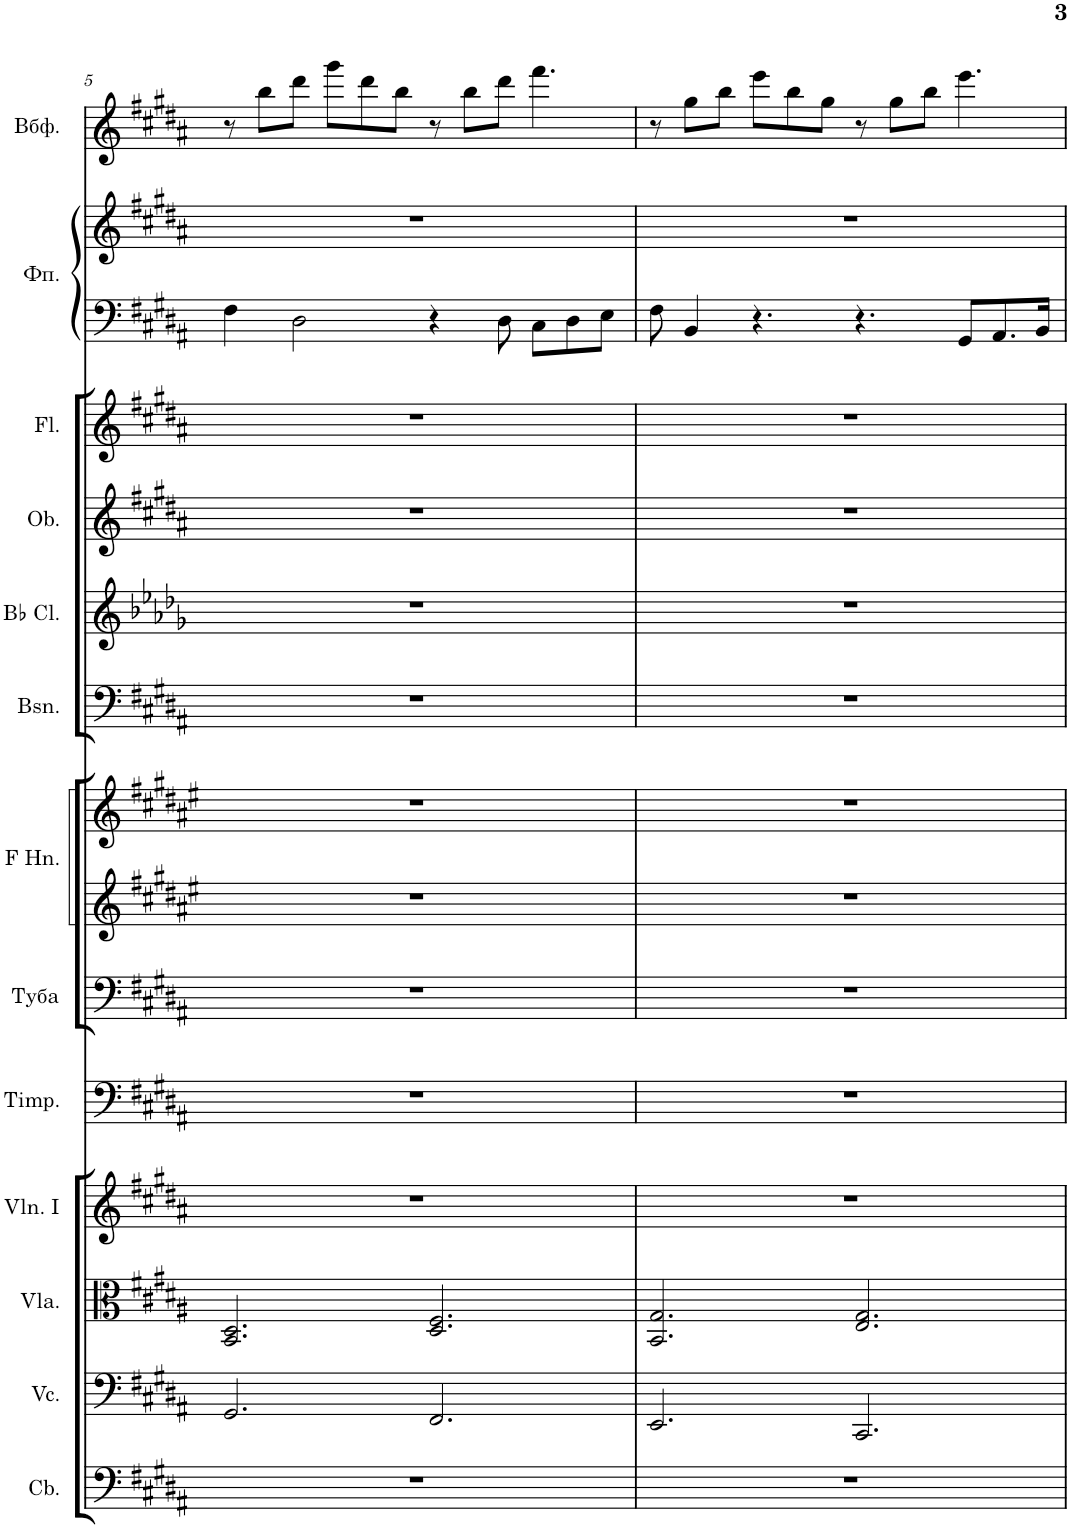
**kern	**kern	**kern	**kern	**kern	**kern	**kern	**kern	**kern	**kern	**kern	**kern	**kern	**kern	**kern
*part13	*part12	*part11	*part10	*part9	*part8	*part7	*part7	*part6	*part5	*part4	*part3	*part2	*part2	*part1
*staff15	*staff14	*staff13	*staff12	*staff11	*staff10	*staff9	*staff8	*staff7	*staff6	*staff5	*staff4	*staff3	*staff2	*staff1
*I"Contrabasses	*I"Violoncellos	*I"Violas	*I"Violins I	*I"Timpani	*I"Туба	*I"Horns in F	*	*I"Bassoons	*I"Clarinets in Bb	*I"Oboes	*I"Flutes	*I"Фортепиано	*	*I"Вибрафон
*I'Cb.	*I'Vc.	*I'Vla.	*I'Vln. I	*I'Timp.	*	*	*	*I'Bsn.	*	*I'Ob.	*I'Fl.	*	*	*
!!LO:PB:g=z
*clefF4	*clefF4	*clefC3	*clefG2	*clefF4	*clefF4	*clefG2	*clefG2	*clefF4	*clefG2	*clefG2	*clefG2	*clefF4	*clefG2	*clefG2
*Trd7c12	*	*	*	*	*	*Trd4c7	*Trd4c7	*	*Trd1c2	*	*	*	*	*
*k[f#c#g#d#a#]	*k[f#c#g#d#a#]	*k[f#c#g#d#a#]	*k[f#c#g#d#a#]	*k[f#c#g#d#a#]	*k[f#c#g#d#a#]	*k[f#c#g#d#a#e#]	*k[f#c#g#d#a#e#]	*k[f#c#g#d#a#]	*k[b-e-a-d-g-]	*k[f#c#g#d#a#]	*k[f#c#g#d#a#]	*k[f#c#g#d#a#]	*k[f#c#g#d#a#]	*k[f#c#g#d#a#]
*M12/8	*M12/8	*M12/8	*M12/8	*M12/8	*M12/8	*M12/8	*M12/8	*M12/8	*M12/8	*M12/8	*M12/8	*M12/8	*M12/8	*M12/8
=5	=5	=5	=5	=5	=5	=5	=5	=5	=5	=5	=5	=5	=5	=5
1.r	2.GG#/	2.BB/ 2.D#/	1.r	1.r	1.r	1.r	1.r	1.r	1.r	1.r	1.r	4F#\	1.r	8r
.	.	.	.	.	.	.	.	.	.	.	.	.	.	8bb\L
.	.	.	.	.	.	.	.	.	.	.	.	2D#\	.	8ddd#\J
.	.	.	.	.	.	.	.	.	.	.	.	.	.	8ggg#\L
.	.	.	.	.	.	.	.	.	.	.	.	.	.	8ddd#\
.	.	.	.	.	.	.	.	.	.	.	.	.	.	8bb\J
.	2.FF#/	2.D#/ 2.F#/	.	.	.	.	.	.	.	.	.	4r	.	8r
.	.	.	.	.	.	.	.	.	.	.	.	.	.	8bb\L
.	.	.	.	.	.	.	.	.	.	.	.	8D#\	.	8ddd#\J
.	.	.	.	.	.	.	.	.	.	.	.	8C#\L	.	4.fff#\
.	.	.	.	.	.	.	.	.	.	.	.	8D#\	.	.
.	.	.	.	.	.	.	.	.	.	.	.	8E\J	.	.
=6	=6	=6	=6	=6	=6	=6	=6	=6	=6	=6	=6	=6	=6	=6
1.r	2.EE/	2.BB/ 2.G#/	1.r	1.r	1.r	1.r	1.r	1.r	1.r	1.r	1.r	8F#\	1.r	8r
.	.	.	.	.	.	.	.	.	.	.	.	4BB/	.	8gg#\L
.	.	.	.	.	.	.	.	.	.	.	.	.	.	8bb\J
.	.	.	.	.	.	.	.	.	.	.	.	4.r	.	8eee\L
.	.	.	.	.	.	.	.	.	.	.	.	.	.	8bb\
.	.	.	.	.	.	.	.	.	.	.	.	.	.	8gg#\J
.	2.CC#/	2.E/ 2.G#/	.	.	.	.	.	.	.	.	.	4.r	.	8r
.	.	.	.	.	.	.	.	.	.	.	.	.	.	8gg#\L
.	.	.	.	.	.	.	.	.	.	.	.	.	.	8bb\J
.	.	.	.	.	.	.	.	.	.	.	.	8GG#/L	.	4.eee\
.	.	.	.	.	.	.	.	.	.	.	.	8.AA#/	.	.
.	.	.	.	.	.	.	.	.	.	.	.	16BB/Jk	.	.
=	=	=	=	=	=	=	=	=	=	=	=	=	=	=
*-	*-	*-	*-	*-	*-	*-	*-	*-	*-	*-	*-	*-	*-	*-
